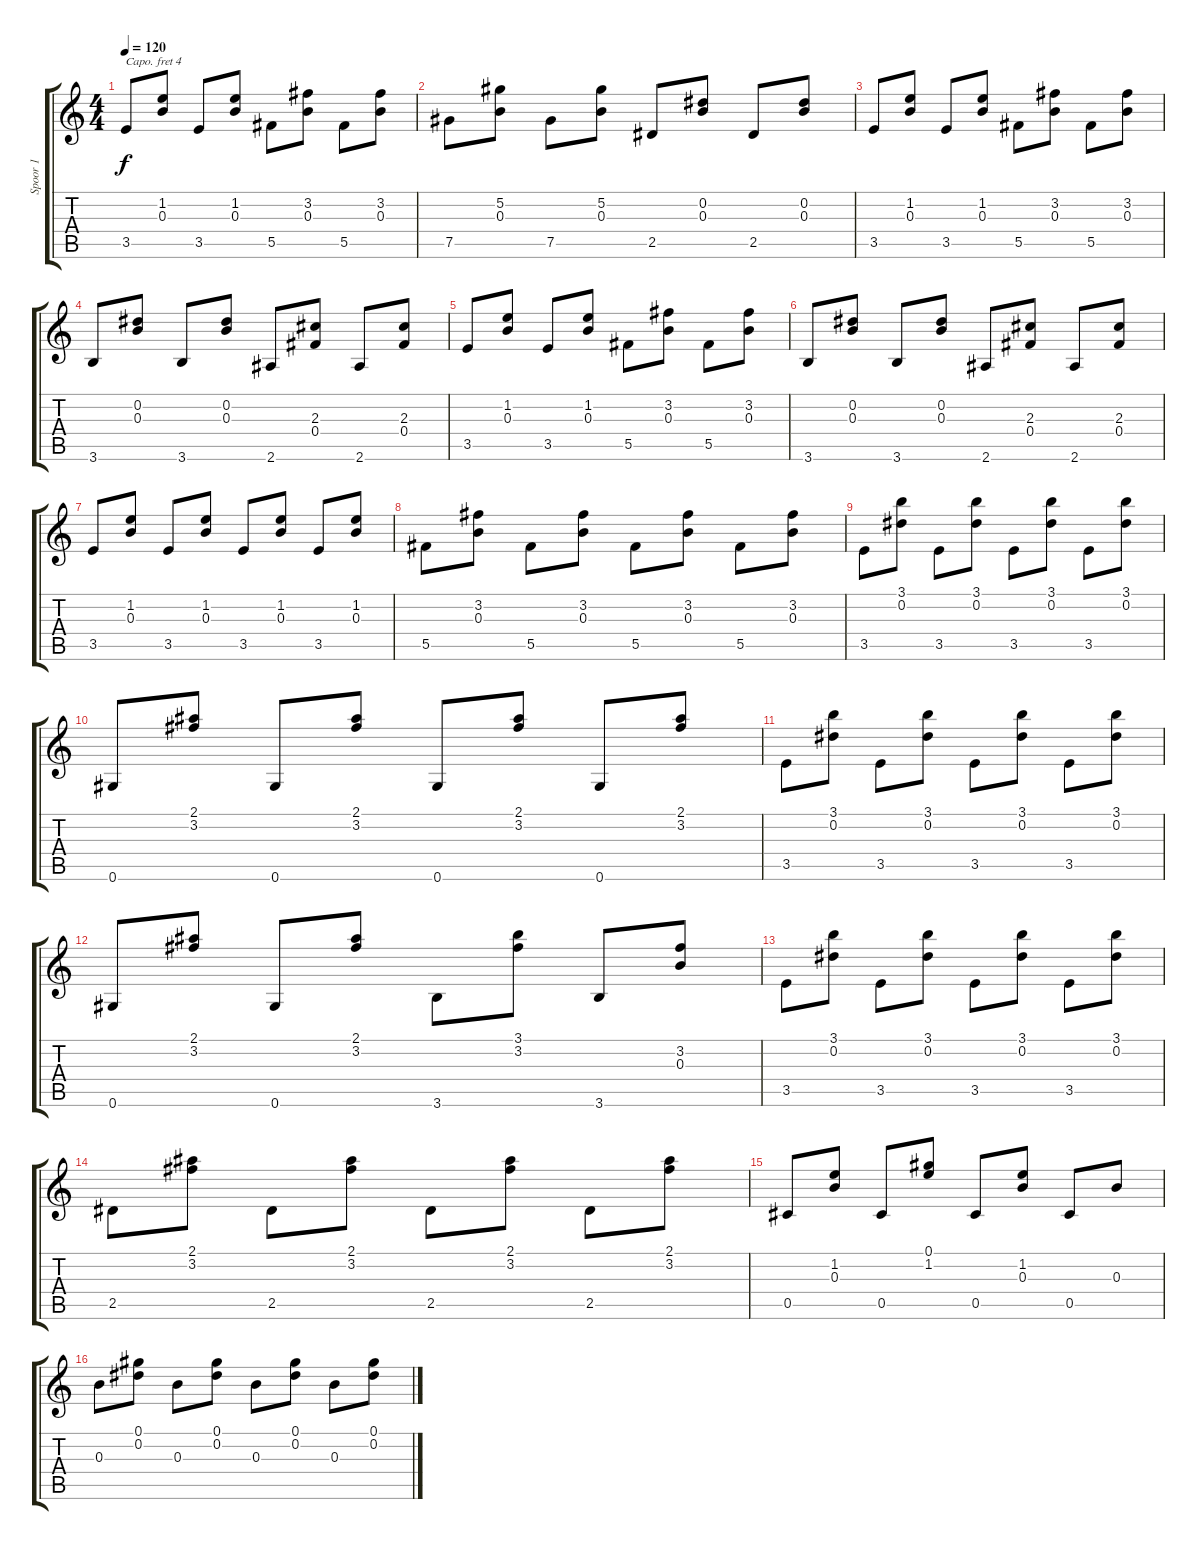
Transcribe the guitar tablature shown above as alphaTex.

\track ("Spoor 1" "Spoor 1") {instrument acousticguitarsteel}
\staff {score tabs}
\capo 4
\tuning (E4 B3 G3 D3 A2 E2) {hide}
\ts (4 4)
\tempo 120
\clef g2
\ks c
3.5.8{dy f} (1.2 0.3).8 3.5.8 (1.2 0.3).8 5.5.8 (3.2 0.3).8 5.5.8 (3.2 0.3).8 |
7.5.8 (5.2 0.3).8 7.5.8 (5.2 0.3).8 2.5.8 (0.2 0.3).8 2.5.8 (0.2 0.3).8 |
3.5.8 (1.2 0.3).8 3.5.8 (1.2 0.3).8 5.5.8 (3.2 0.3).8 5.5.8 (3.2 0.3).8 |
3.6.8 (0.2 0.3).8 3.6.8 (0.2 0.3).8 2.6.8 (2.3 0.4).8 2.6.8 (2.3 0.4).8 |
3.5.8 (1.2 0.3).8 3.5.8 (1.2 0.3).8 5.5.8 (3.2 0.3).8 5.5.8 (3.2 0.3).8 |
3.6.8 (0.2 0.3).8 3.6.8 (0.2 0.3).8 2.6.8 (2.3 0.4).8 2.6.8 (2.3 0.4).8 |
3.5.8 (1.2 0.3).8 3.5.8 (1.2 0.3).8 3.5.8 (1.2 0.3).8 3.5.8 (1.2 0.3).8 |
5.5.8 (3.2 0.3).8 5.5.8 (3.2 0.3).8 5.5.8 (3.2 0.3).8 5.5.8 (3.2 0.3).8 |
3.5.8 (3.1 0.2).8 3.5.8 (3.1 0.2).8 3.5.8 (3.1 0.2).8 3.5.8 (3.1 0.2).8 |
0.6.8 (2.1 3.2).8 0.6.8 (2.1 3.2).8 0.6.8 (2.1 3.2).8 0.6.8 (2.1 3.2).8 |
3.5.8 (3.1 0.2).8 3.5.8 (3.1 0.2).8 3.5.8 (3.1 0.2).8 3.5.8 (3.1 0.2).8 |
0.6.8 (2.1 3.2).8 0.6.8 (2.1 3.2).8 3.6.8 (3.1 3.2).8 3.6.8 (3.2 0.3).8 |
3.5.8 (3.1 0.2).8 3.5.8 (3.1 0.2).8 3.5.8 (3.1 0.2).8 3.5.8 (3.1 0.2).8 |
2.5.8 (2.1 3.2).8 2.5.8 (2.1 3.2).8 2.5.8 (2.1 3.2).8 2.5.8 (2.1 3.2).8 |
0.5.8 (1.2 0.3).8 0.5.8 (0.1 1.2).8 0.5.8 (1.2 0.3).8 0.5.8 0.3.8 |
0.3.8 (0.1 0.2).8 0.3.8 (0.1 0.2).8 0.3.8 (0.1 0.2).8 0.3.8 (0.1 0.2).8
